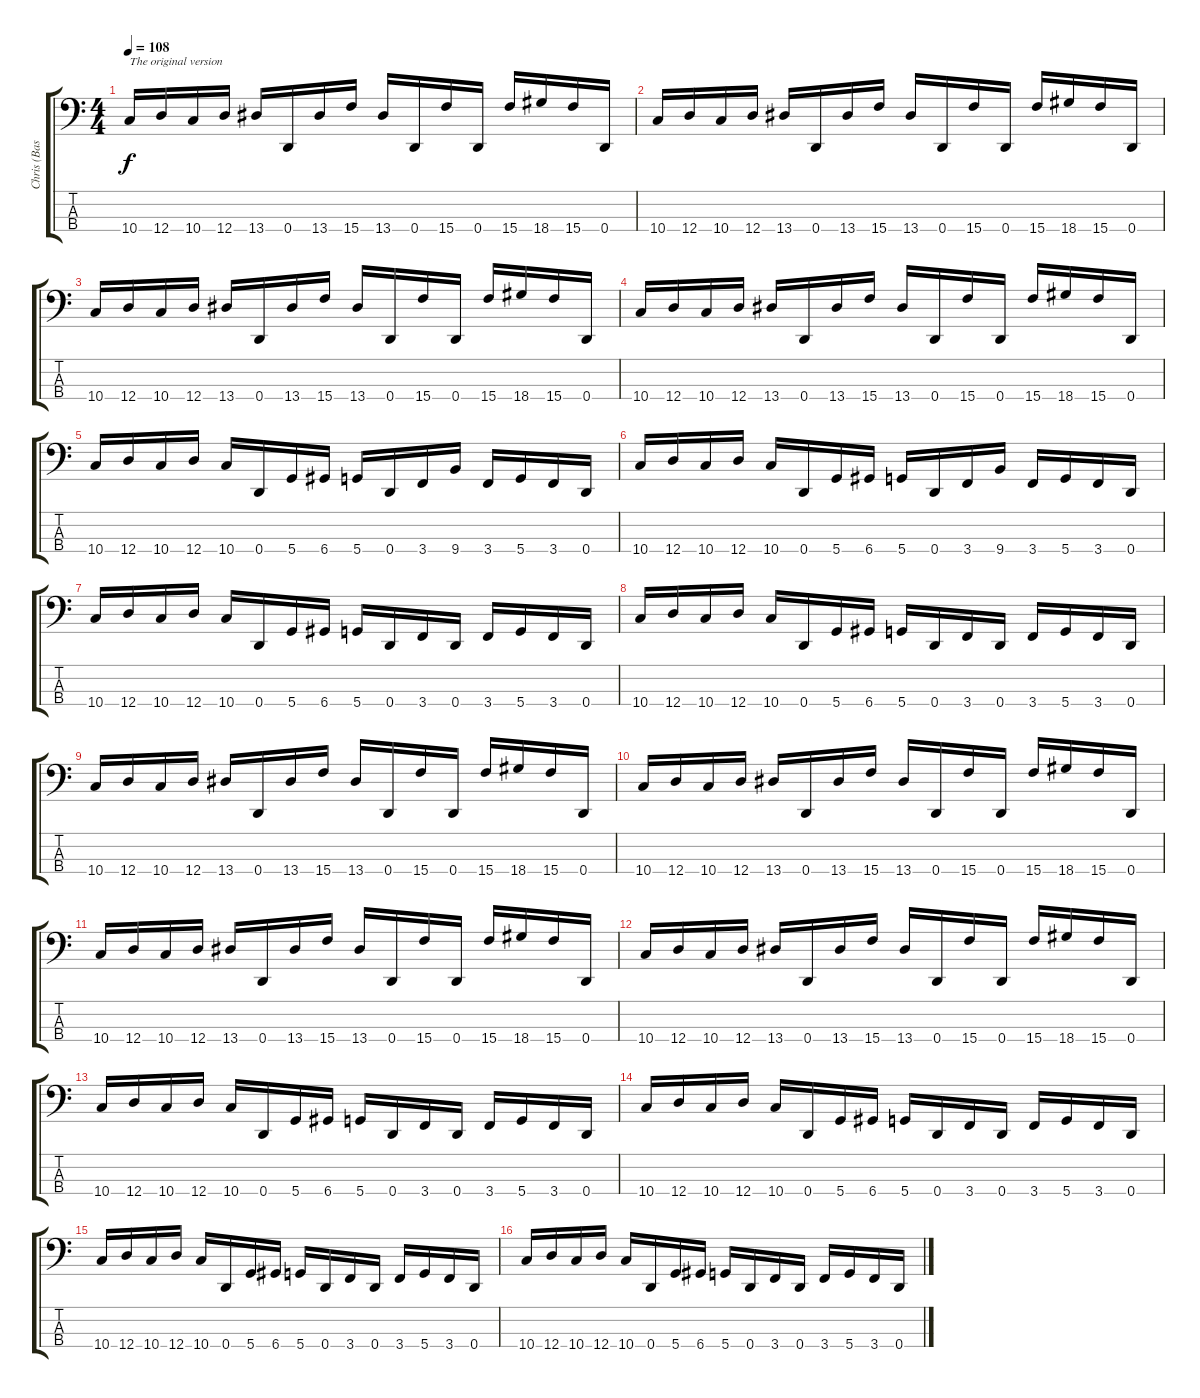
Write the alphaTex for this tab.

\track ("Chris (Bass)" "Chris (Bas") {instrument distortionguitar}
\staff {score tabs}
\tuning (G2 D2 G1 D1) {hide}
\ts (4 4)
\tempo 108
\clef f4
\ks c
10.4.16{txt "The original version" dy f instrument distortionguitar} 12.4.16 10.4.16 12.4.16 13.4.16 0.4.16 13.4.16 15.4.16 13.4.16 0.4.16 15.4.16 0.4.16 15.4.16 18.4.16 15.4.16 0.4.16 |
10.4.16 12.4.16 10.4.16 12.4.16 13.4.16 0.4.16 13.4.16 15.4.16 13.4.16 0.4.16 15.4.16 0.4.16 15.4.16 18.4.16 15.4.16 0.4.16 |
10.4.16 12.4.16 10.4.16 12.4.16 13.4.16 0.4.16 13.4.16 15.4.16 13.4.16 0.4.16 15.4.16 0.4.16 15.4.16 18.4.16 15.4.16 0.4.16 |
10.4.16 12.4.16 10.4.16 12.4.16 13.4.16 0.4.16 13.4.16 15.4.16 13.4.16 0.4.16 15.4.16 0.4.16 15.4.16 18.4.16 15.4.16 0.4.16 |
10.4.16 12.4.16 10.4.16 12.4.16 10.4.16 0.4.16 5.4.16 6.4.16 5.4.16 0.4.16 3.4.16 9.4.16 3.4.16 5.4.16 3.4.16 0.4.16 |
10.4.16 12.4.16 10.4.16 12.4.16 10.4.16 0.4.16 5.4.16 6.4.16 5.4.16 0.4.16 3.4.16 9.4.16 3.4.16 5.4.16 3.4.16 0.4.16 |
10.4.16 12.4.16 10.4.16 12.4.16 10.4.16 0.4.16 5.4.16 6.4.16 5.4.16 0.4.16 3.4.16 0.4.16 3.4.16 5.4.16 3.4.16 0.4.16 |
10.4.16 12.4.16 10.4.16 12.4.16 10.4.16 0.4.16 5.4.16 6.4.16 5.4.16 0.4.16 3.4.16 0.4.16 3.4.16 5.4.16 3.4.16 0.4.16 |
10.4.16 12.4.16 10.4.16 12.4.16 13.4.16 0.4.16 13.4.16 15.4.16 13.4.16 0.4.16 15.4.16 0.4.16 15.4.16 18.4.16 15.4.16 0.4.16 |
10.4.16 12.4.16 10.4.16 12.4.16 13.4.16 0.4.16 13.4.16 15.4.16 13.4.16 0.4.16 15.4.16 0.4.16 15.4.16 18.4.16 15.4.16 0.4.16 |
10.4.16 12.4.16 10.4.16 12.4.16 13.4.16 0.4.16 13.4.16 15.4.16 13.4.16 0.4.16 15.4.16 0.4.16 15.4.16 18.4.16 15.4.16 0.4.16 |
10.4.16 12.4.16 10.4.16 12.4.16 13.4.16 0.4.16 13.4.16 15.4.16 13.4.16 0.4.16 15.4.16 0.4.16 15.4.16 18.4.16 15.4.16 0.4.16 |
10.4.16 12.4.16 10.4.16 12.4.16 10.4.16 0.4.16 5.4.16 6.4.16 5.4.16 0.4.16 3.4.16 0.4.16 3.4.16 5.4.16 3.4.16 0.4.16 |
10.4.16 12.4.16 10.4.16 12.4.16 10.4.16 0.4.16 5.4.16 6.4.16 5.4.16 0.4.16 3.4.16 0.4.16 3.4.16 5.4.16 3.4.16 0.4.16 |
10.4.16 12.4.16 10.4.16 12.4.16 10.4.16 0.4.16 5.4.16 6.4.16 5.4.16 0.4.16 3.4.16 0.4.16 3.4.16 5.4.16 3.4.16 0.4.16 |
10.4.16 12.4.16 10.4.16 12.4.16 10.4.16 0.4.16 5.4.16 6.4.16 5.4.16 0.4.16 3.4.16 0.4.16 3.4.16 5.4.16 3.4.16 0.4.16
